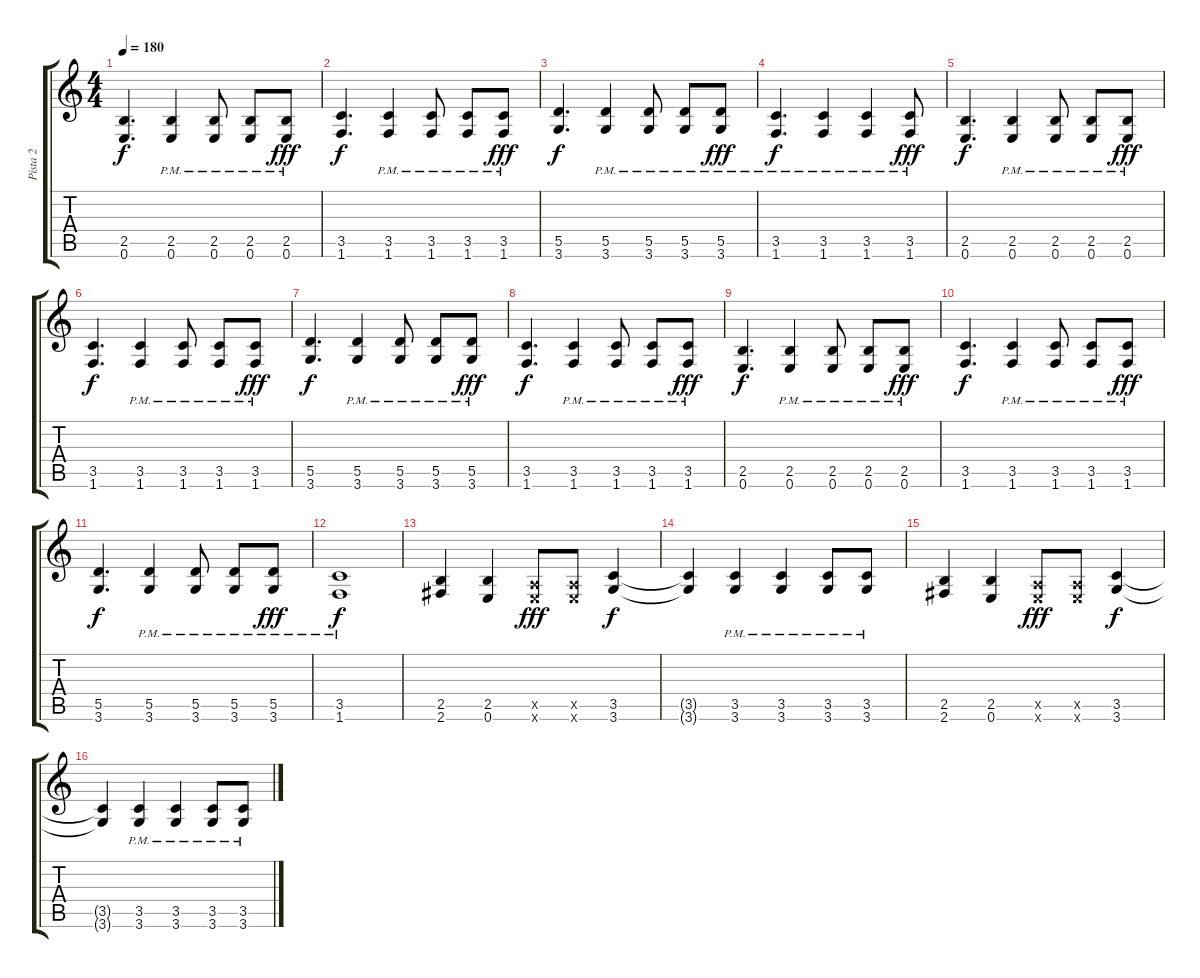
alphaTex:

\track ("Pista 2" "Pista 2") {instrument distortionguitar}
\staff {score tabs}
\tuning (E4 B3 G3 D3 A2 E2) {hide}
\ts (4 4)
\tempo 180
\clef g2
\ks c
(2.5 0.6).4{d dy f} (2.5{pm} 0.6{pm}).4 (2.5{pm} 0.6{pm}).8 (2.5{pm} 0.6{pm}).8 (2.5{pm} 0.6{pm}).8{dy fff} |
(3.5 1.6).4{d dy f} (3.5{pm} 1.6{pm}).4 (3.5{pm} 1.6{pm}).8 (3.5{pm} 1.6{pm}).8 (3.5{pm} 1.6{pm}).8{dy fff} |
(5.5 3.6).4{d dy f} (5.5{pm} 3.6{pm}).4 (5.5{pm} 3.6{pm}).8 (5.5{pm} 3.6{pm}).8 (5.5{pm} 3.6{pm}).8{dy fff} |
(3.5{pm} 1.6{pm}).4{d dy f} (3.5{pm} 1.6{pm}).4 (3.5{pm} 1.6{pm}).4 (3.5{pm} 1.6{pm}).8{dy fff} |
(2.5 0.6).4{d dy f} (2.5{pm} 0.6{pm}).4 (2.5{pm} 0.6{pm}).8 (2.5{pm} 0.6{pm}).8 (2.5{pm} 0.6{pm}).8{dy fff} |
(3.5 1.6).4{d dy f} (3.5{pm} 1.6{pm}).4 (3.5{pm} 1.6{pm}).8 (3.5{pm} 1.6{pm}).8 (3.5{pm} 1.6{pm}).8{dy fff} |
(5.5 3.6).4{d dy f} (5.5{pm} 3.6{pm}).4 (5.5{pm} 3.6{pm}).8 (5.5{pm} 3.6{pm}).8 (5.5{pm} 3.6{pm}).8{dy fff} |
(3.5 1.6).4{d dy f} (3.5{pm} 1.6{pm}).4 (3.5{pm} 1.6{pm}).8 (3.5{pm} 1.6{pm}).8 (3.5{pm} 1.6{pm}).8{dy fff} |
(2.5 0.6).4{d dy f} (2.5{pm} 0.6{pm}).4 (2.5{pm} 0.6{pm}).8 (2.5{pm} 0.6{pm}).8 (2.5{pm} 0.6{pm}).8{dy fff} |
(3.5 1.6).4{d dy f} (3.5{pm} 1.6{pm}).4 (3.5{pm} 1.6{pm}).8 (3.5{pm} 1.6{pm}).8 (3.5{pm} 1.6{pm}).8{dy fff} |
(5.5 3.6).4{d dy f} (5.5{pm} 3.6{pm}).4 (5.5{pm} 3.6{pm}).8 (5.5{pm} 3.6{pm}).8 (5.5{pm} 3.6{pm}).8{dy fff} |
(3.5{pm} 1.6{pm}).1{dy f} |
(2.5 2.6).4 (2.5 0.6).4 (0.5{x} 0.6{x}).8{dy fff} (0.5{x} 0.6{x}).8 (3.5 3.6).4{dy f} |
(3.5{t} 3.6{t}).4 (3.5{pm} 3.6{pm}).4 (3.5{pm} 3.6{pm}).4 (3.5{pm} 3.6{pm}).8 (3.5{pm} 3.6{pm}).8 |
(2.5 2.6).4 (2.5 0.6).4 (0.5{x} 0.6{x}).8{dy fff} (0.5{x} 0.6{x}).8 (3.5 3.6).4{dy f} |
(3.5{t} 3.6{t}).4 (3.5{pm} 3.6{pm}).4 (3.5{pm} 3.6{pm}).4 (3.5{pm} 3.6{pm}).8 (3.5{pm} 3.6{pm}).8
